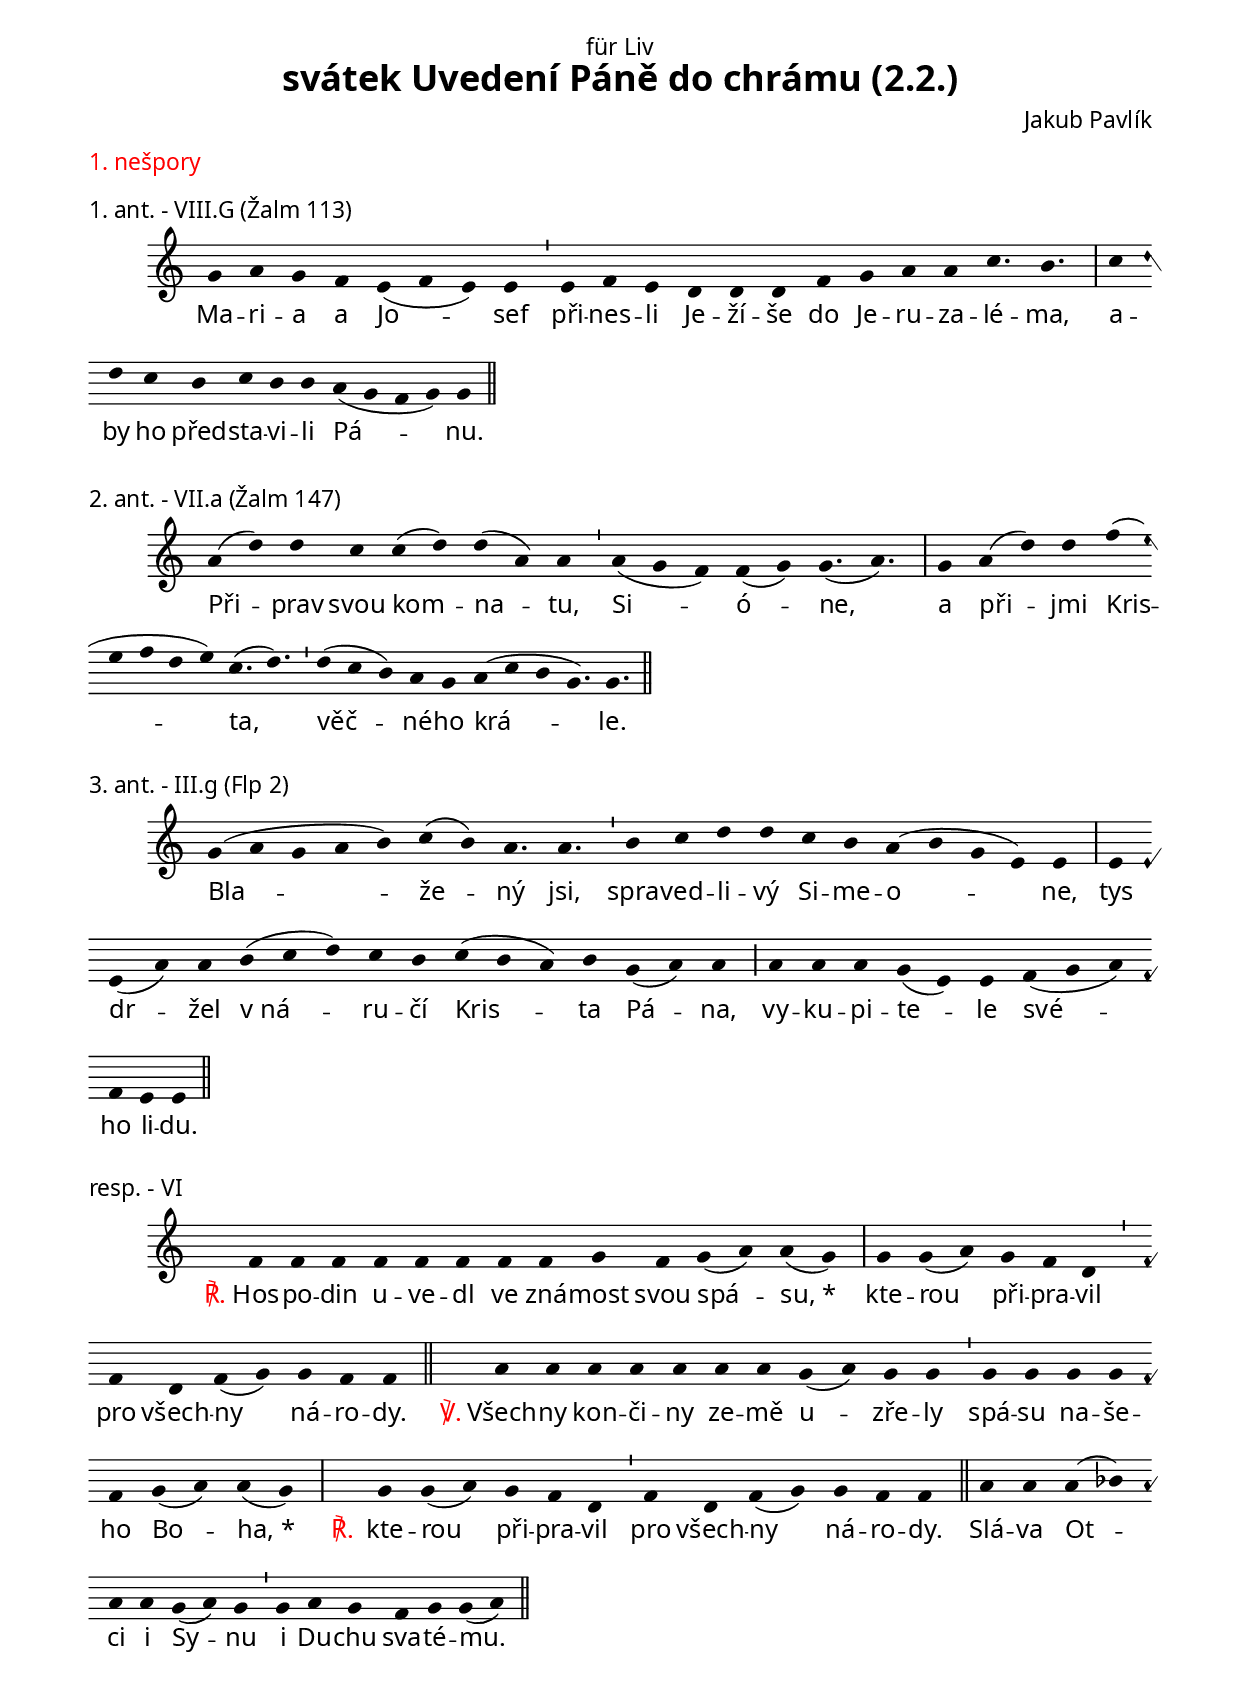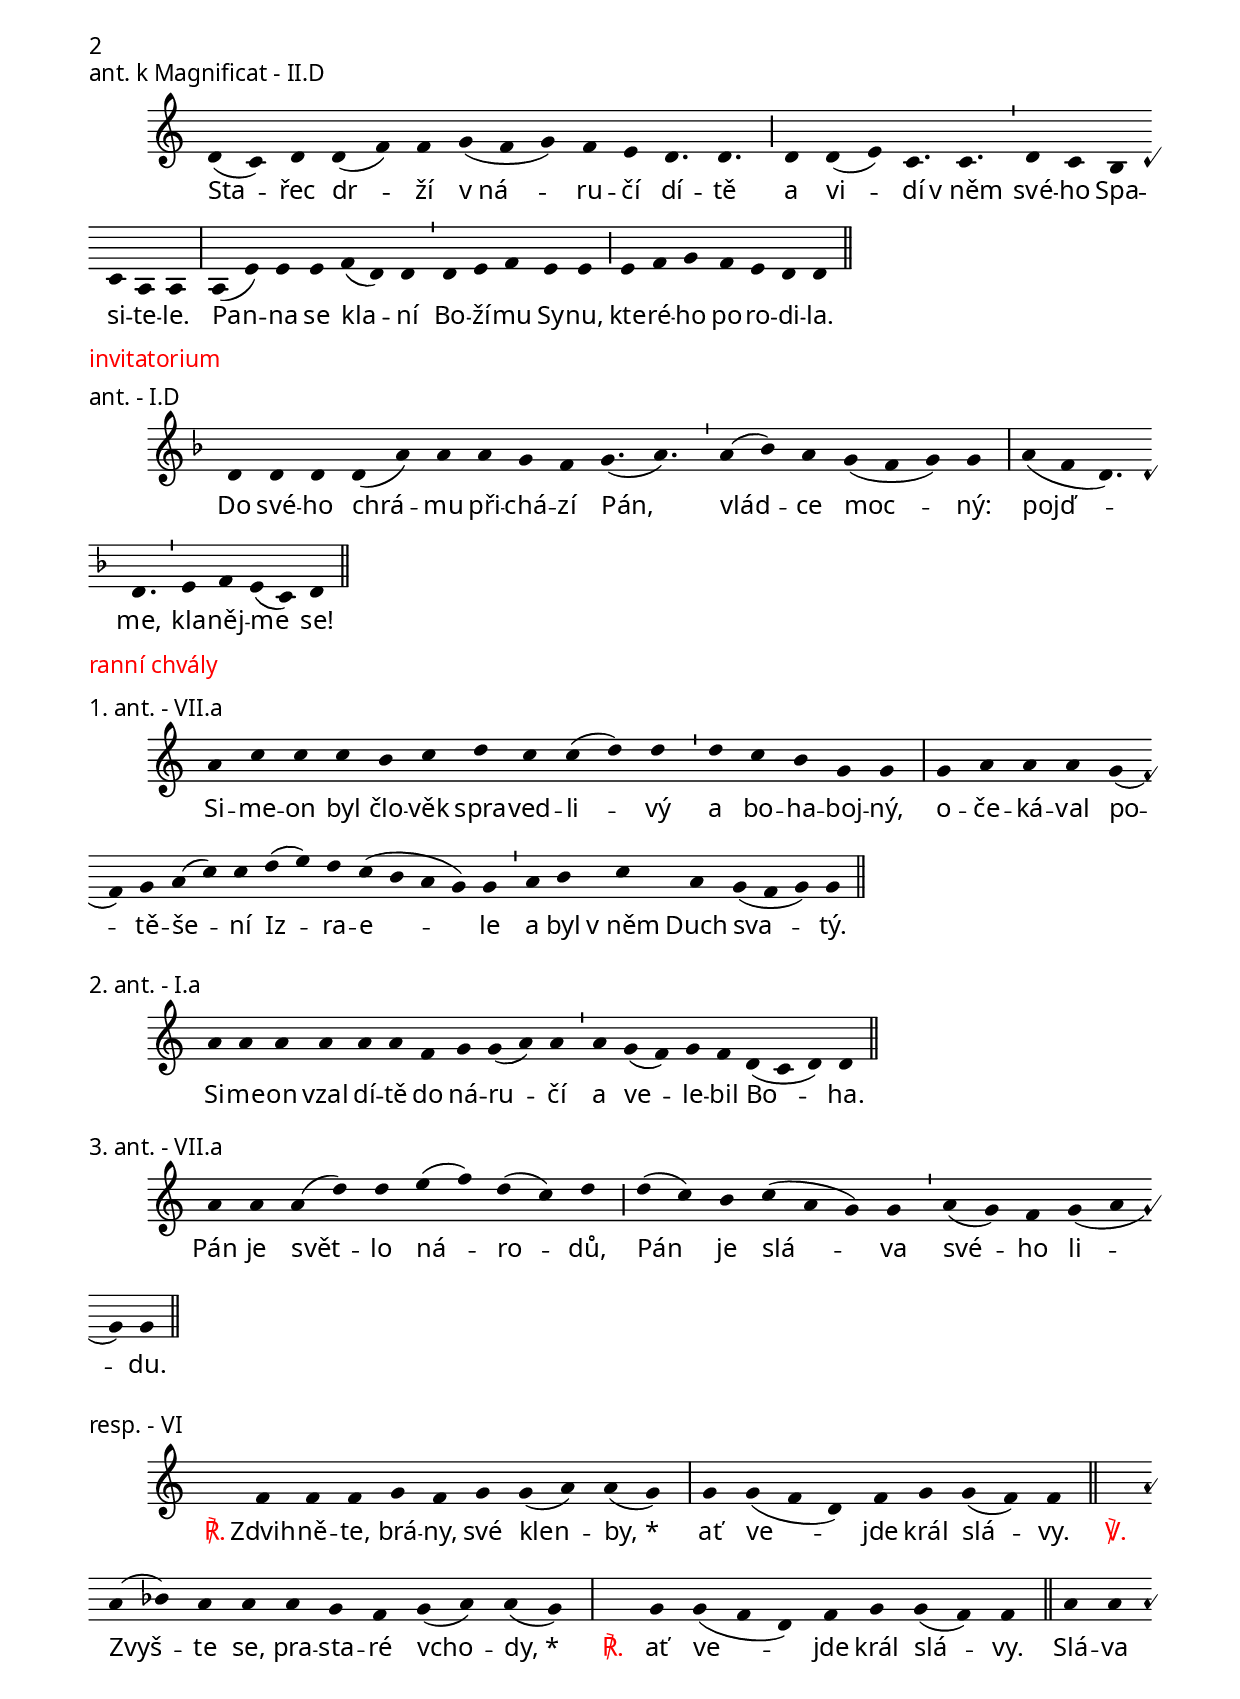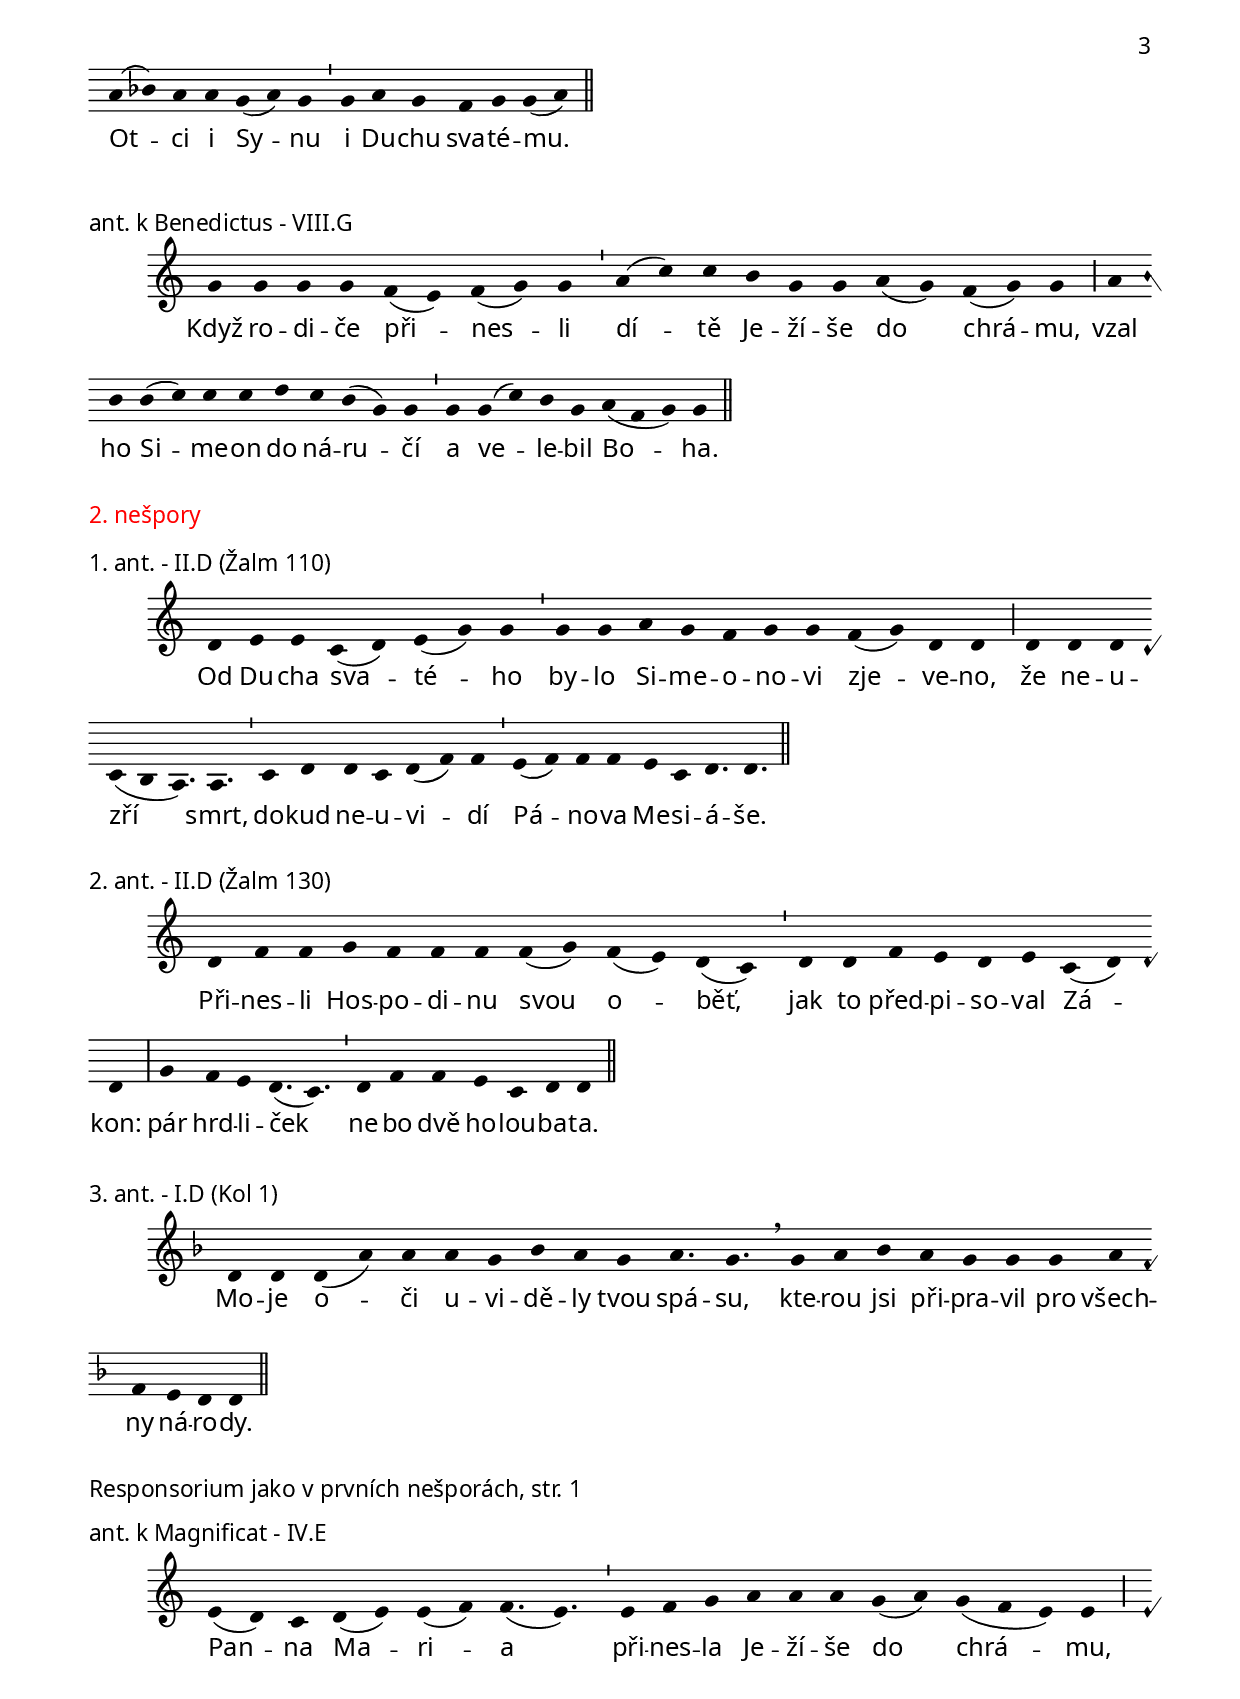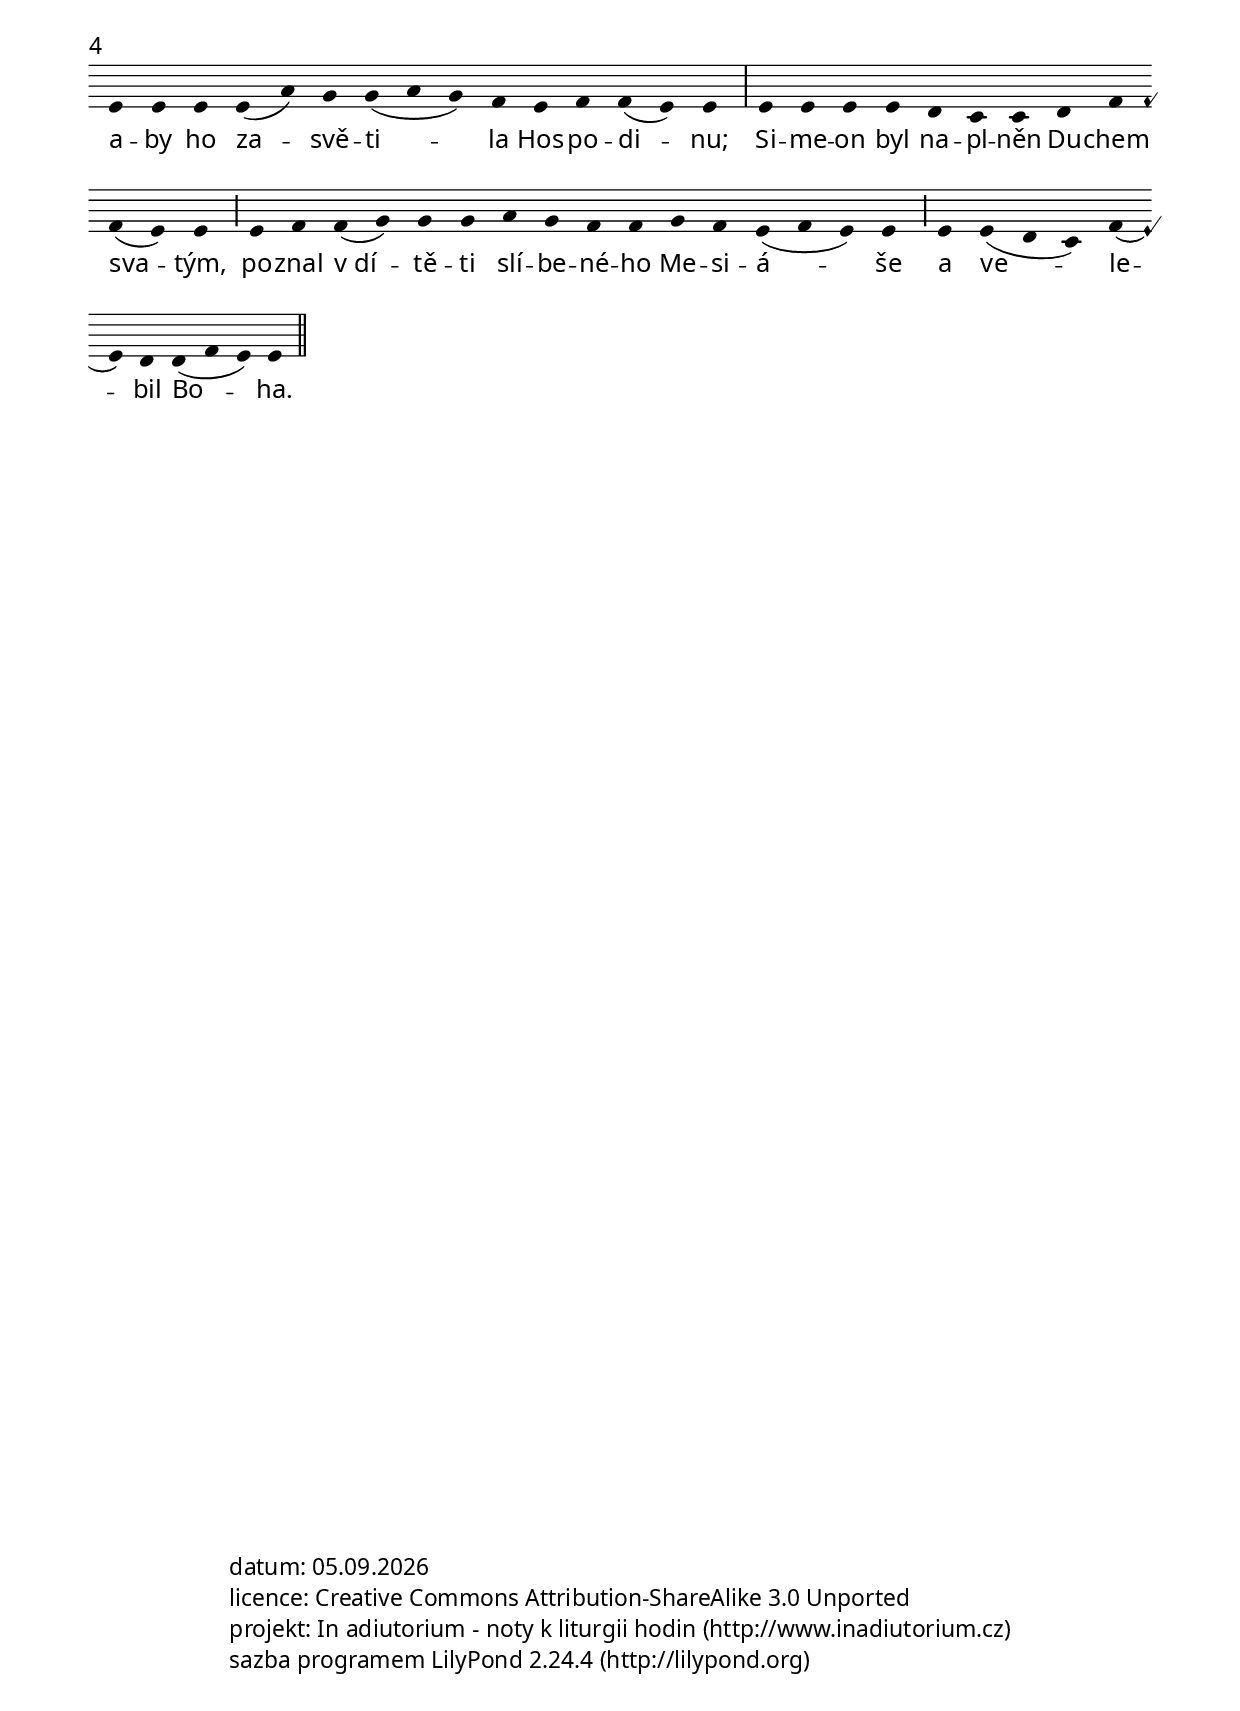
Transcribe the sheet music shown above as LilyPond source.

\version "2.14.2"

\header {
  title = "svátek Uvedení Páně do chrámu (2.2.)"
  composer = "Jakub Pavlík"
  dedication = "für Liv"
}

\include "../spolecne.ly"
\include "../dilyresponsorii.ly"

\markup {\nadpisHodinka {"1. nešpory"}}

\score {
  \relative c'' {
    \choralniRezim
    g4 a g f e( f e) e \barMin
    e f e d d d f g a a c4. b \barMax
    c4 d c b c b b a( g f g) g \barFinalis
  }
  \addlyrics {
    Ma -- ri -- a a Jo -- sef
    při -- nes -- li Je -- ží -- še do Je -- ru -- za -- lé -- ma,
    a -- by ho před -- sta -- vi -- li Pá -- nu.
  }
  \header {
    quid = "1. ant."
    modus = "VIII"
    differentia = "G" 
    psalmus = "Žalm 113"
    id = ""
    piece = \markup {\sestavTitulek}
  }
}

\score {
  \relative c'' {
    \choralniRezim
    a4( d) d c c( d) d( a) a \barMin
    a( g f) f( g) g4.( a) \barMax
    g4 a( d) d f( e f d e) c4.( d) \barMin
    d4( c b) a g a( c b g4.) g \barFinalis
  }
  \addlyrics {
    Při -- prav svou kom -- na -- tu,
    Si -- ó -- ne,
    a při -- jmi Kris -- ta,
    věč -- né -- ho krá -- le.
  }
  \header {
    quid = "2. ant."
    modus = "VII"
    differentia = "a" 
    psalmus = "Žalm 147"
    id = ""
    piece = \markup {\sestavTitulek}
  }
}

\score {
  \relative c'' {
    \choralniRezim
    g4( a g a b) c( b) a4. a \barMin
    b4 c d d c b a( b g e) e \barMax
    e e( a) a b( c d) c b c( b a) b g( a) a \barMaior
    a a a g( e) e f( g a) f e e \barFinalis
  }
  \addlyrics {
    Bla -- že -- ný jsi,
    spra -- ved -- li -- vý Si -- me -- o -- ne,
    tys dr -- žel v_ná -- ru -- čí Kris -- ta Pá -- na,
    vy -- ku -- pi -- te -- le své -- ho li -- du.
  }
  \header {
    quid = "3. ant."
    modus = "III"
    differentia = "g" 
    psalmus = "Flp 2"
    id = ""
    piece = \markup {\sestavTitulek}
  }
}

\score {
  \relative c' {
    \choralniRezim
    
    \label #'respInesp
    
    % R
    \neviditelna f 
    f4 f f f f f f f g f g( a) a( g) \barMax
    g g( a) g f d \barMin f d f( g) g f f \barFinalis 
    % V
    \neviditelna a
    a4 a a a a a a g( a) g g \barMin g g g g f g( a) a( g) \barMax
    % R
    \neviditelna g
    g g( a) g f d \barMin f d f( g) g f f \barFinalis
    % Slava
    \respVIdoxologie \barFinalis
  }
  \addlyrics {
    \Response Hos -- po -- din u -- ve -- dl ve zná -- most svou spá -- su,_*
    kte -- rou při -- pra -- vil pro všech -- ny ná -- ro -- dy.
    \Verse Všech -- ny kon -- či -- ny ze -- mě u -- zře -- ly spá -- su na -- še -- ho Bo -- ha,_*
    \Response kte -- rou při -- pra -- vil pro všech -- ny ná -- ro -- dy.
    \textRespDoxologie
  }
  \header {
    quid = "resp."
    modus = "VI"
    id = ""
    piece = \markup {\sestavTitulekResp}
  }
}

\score {
  \relative c' {
    \choralniRezim
    d4( c) d d( f) f g( f g) f e d4. d \barMaior
    d4 d( e) c4. c \barMin
    d4 c b c a a \barMax
    a( e') e e f( d) d \barMin
    d e f e e \barMaior
    e f g f e d d \barFinalis
  }
  \addlyrics {
    Sta -- řec dr -- ží v_ná -- ru -- čí dí -- tě
    a vi -- dí v_něm své -- ho Spa -- si -- te -- le.
    Pan -- na se kla -- ní
    Bo -- ží -- mu Sy -- nu,
    kte -- ré -- ho po -- ro -- di -- la.
  }
  \header {
    quid = "ant. k Magnificat"
    modus = "II"
    differentia = "D" 
    psalmus = ""
    id = ""
    piece = \markup {\sestavTitulekBezZalmu}
  }
}

\markup {\nadpisHodinka {"invitatorium"}}

\score {
  \relative c' {
    \choralniRezim
    \key f \major
    d4 d d d( a') a a g f g4.( a) \barMin
    a4( bes) a g( f g) g \barMax
    a( f d4.) d \barMin
    e4 f e( c) d \barFinalis
  }
  \addlyrics {
    Do své -- ho chrá -- mu při -- chá -- zí Pán,
    vlád -- ce moc -- ný:
    pojď -- me,
    kla -- něj -- me se!
  }
  \header {
    quid = "ant."
    modus = "I"
    differentia = "D" 
    psalmus = ""
    id = ""
    piece = \markup {\sestavTitulekBezZalmu}
  }
}

\markup {\nadpisHodinka {"ranní chvály"}}

\score {
  \relative c'' {
    \choralniRezim
    a4 c c c b c d c c( d) d \barMin
    d c b g g \barMax
    g a a a g( f) g a( c) c d( e) d c( b a g) g \barMin
    a b c a g( f g) g \barFinalis
  }
  \addlyrics {
    Si -- me -- on byl člo -- věk spra -- ved -- li -- vý
    a bo -- ha -- boj -- ný,
    o -- če -- ká -- val po -- tě -- še -- ní Iz -- ra -- e -- le
    a byl v_něm Duch sva -- tý.
  }
  \header {
    quid = "1. ant."
    modus = "VII"
    differentia = "a" 
    psalmus = ""
    id = ""
    piece = \markup {\sestavTitulekBezZalmu}
  }
}

\score {
  \relative c'' {
    \choralniRezim
    a4 a a a a a f g g( a) a \barMin
    a g( f) g f d( c d) d \barFinalis
  }
  \addlyrics {
    Si -- me -- on vzal dí -- tě do ná -- ru -- čí
    a ve -- le -- bil Bo -- ha.
  }
  \header {
    quid = "2. ant."
    modus = "I"
    differentia = "a" 
    psalmus = ""
    id = ""
    piece = \markup {\sestavTitulekBezZalmu}
  }
}

\score {
  \relative c'' {
    \choralniRezim
    a4 a a( d) d e( f) d( c) d \barMaior
    d( c) b c( a g) g \barMin
    a( g) f g( a g) g \barFinalis
  }
  \addlyrics {
    Pán je svět -- lo ná -- ro -- dů,
    Pán je slá -- va
    své -- ho li -- du.
  }
  \header {
    quid = "3. ant."
    modus = "VII"
    differentia = "a" 
    psalmus = ""
    id = ""
    piece = \markup {\sestavTitulekBezZalmu}
  }
}

\score {
  \relative c' {
    \choralniRezim
    
    % R
    \neviditelna f
    f4 f f g f g g( a) a( g) \barMax
    g g( f d) f g g( f) f \barFinalis
    % V
    \neviditelna a
    a( bes) a a a g f g( a) a( g) \barMax
    % R
    \neviditelna g
    g g( f d) f g g( f) f \barFinalis
    % Slava
    \respVIdoxologie \barFinalis
  }
  \addlyrics {
    \Response Zdvih -- ně -- te, brá -- ny, své klen -- by,_*
    ať ve -- jde král slá -- vy.
    \Verse Zvyš -- te se, pra -- sta -- ré vcho -- dy,_*
    \Response ať ve -- jde král slá -- vy.
    \textRespDoxologie
  }
  \header {
    quid = "resp."
    modus = "VI"
    id = ""
    piece = \markup {\sestavTitulekResp}
  }
}

\score {
  \relative c'' {
    \choralniRezim
    g4 g g g f( e) f( g) g \barMin
    a( c) c b g g a( g) f( g) g \barMaior
    a b b( c) c c d c b( g) g \barMin
    g g( c) b g a( f g) g \barFinalis
  }
  \addlyrics {
    Když ro -- di -- če při -- nes -- li
    dí -- tě Je -- ží -- še do chrá -- mu,
    vzal ho Si -- me -- on do ná -- ru -- čí
    a ve -- le -- bil Bo -- ha.
  }
  \header {
    quid = "ant. k Benedictus"
    modus = "VIII"
    differentia = "G" 
    psalmus = ""
    id = ""
    piece = \markup {\sestavTitulekBezZalmu}
  }
}

\markup {\nadpisHodinka {"2. nešpory"}}

\score {
  \relative c' {
    \choralniRezim
    d4 e e c( d) e( g) g \barMin
    g g a g f g g f( g) d d \barMaior
    d d d c( b a4.) a \barMin
    c4 d d c d( f) f \barMin
    e( f) f f e c d4. d \barFinalis
  }
  \addlyrics {
    Od Du -- cha sva -- té -- ho 
    by -- lo Si -- me -- o -- no -- vi zje -- ve -- no,
    že ne -- u -- zří smrt,
    do -- kud ne -- u -- vi -- dí
    Pá -- no -- va Me -- si -- á -- še.
  }
  \header {
    quid = "1. ant."
    modus = "II"
    differentia = "D" 
    psalmus = "Žalm 110"
    id = ""
    piece = \markup {\sestavTitulek}
  }
}

\score {
  \relative c' {
    \choralniRezim
    d4 f f g f f f f( g) f( e) d( c) \barMin
    d d f e d e c( d) d \barMax
    g f e d4.( c) \barMin
    d4 f f e c d d \barFinalis
  }
  \addlyrics {
    Při -- nes -- li Hos -- po -- di -- nu svou o -- běť,
    jak to před -- pi -- so -- val Zá -- kon:
    pár hrd -- li -- ček
    ne -- bo dvě ho -- lou -- ba -- ta.
  }
  \header {
    quid = "2. ant."
    modus = "II"
    differentia = "D" 
    psalmus = "Žalm 130"
    id = ""
    piece = \markup {\sestavTitulek}
  }
}

\score {
  \relative c' {
    \choralniRezim
    \key f \major
    d4 d d( a') a a g bes a g a4. g \breathe
    g4 a bes a g g g a f e d d \bar "||"
  }
  \addlyrics {
    Mo -- je o -- či u -- vi -- dě -- ly tvou spá -- su,
    kte -- rou jsi při -- pra -- vil pro všech -- ny ná -- ro -- dy.
  }
  \header {
    quid = "3. ant."
    modus = "I"
    differentia = "D" 
    psalmus = "Kol 1"
    fons = "slavnost Narození Páně, modlitba uprostřed dne, odpolední antifona"
    piece = \markup {\sestavTitulek}
  }
}

\markup {Responsorium jako v prvních nešporách, str. \page-ref #'respInesp "0" "?" }

\score {
  \relative c' {
    \choralniRezim
    e4( d) c d( e) e( f) f4.( e) \barMin
    e4 f g a a a g( a) g( f e) e \barMaior
    e e e e( a) g g( a g) f e f f( e) e \barMax
    e e e e d c c d f f( e) e \barMaior
    e f f( g) g g a g f f g f e( f e) e \barMaior
    e e( d c) f( e) d d( f e) e \barFinalis
  }
  \addlyrics {
    Pan -- na Ma -- ri -- a
    při -- nes -- la Je -- ží -- še do chrá -- mu,
    a -- by ho za -- svě -- ti -- la Hos -- po -- di -- nu;
    Si -- me -- on byl na -- pl -- něn Du -- chem sva -- tým,
    po -- znal v_dí -- tě -- ti slí -- be -- né -- ho Me -- si -- á -- še
    a ve -- le -- bil Bo -- ha.
  }
  \header {
    quid = "ant. k Magnificat"
    modus = "IV"
    differentia = "E" 
    psalmus = ""
    id = ""
    piece = \markup {\sestavTitulekBezZalmu}
  }
}
